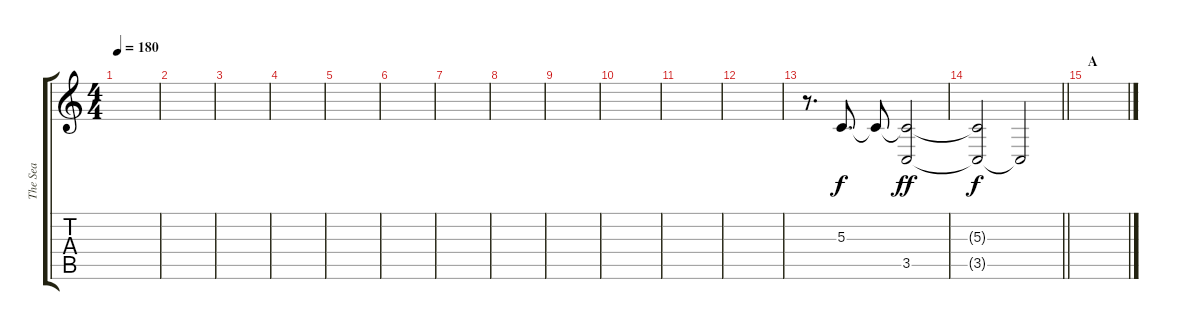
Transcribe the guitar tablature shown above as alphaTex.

\track ("The Sea" "The Sea") {instrument seashore}
\staff {score tabs}
\tuning (E4 B3 G3 D3 A2 E2) {hide}
\ts (4 4)
\tempo 180
\clef g2
\ks c
|
|
|
|
|
|
|
|
|
|
|
|
r.8{d} 5.3.8{d} 5.3{t}.8{dy f} (5.3{t} 3.5).2{dy ff} |
\barLineRight lightlight
(5.3{t} 3.5{t}).2{dy f} 3.5{t}.2 |
\section ("" "A")
